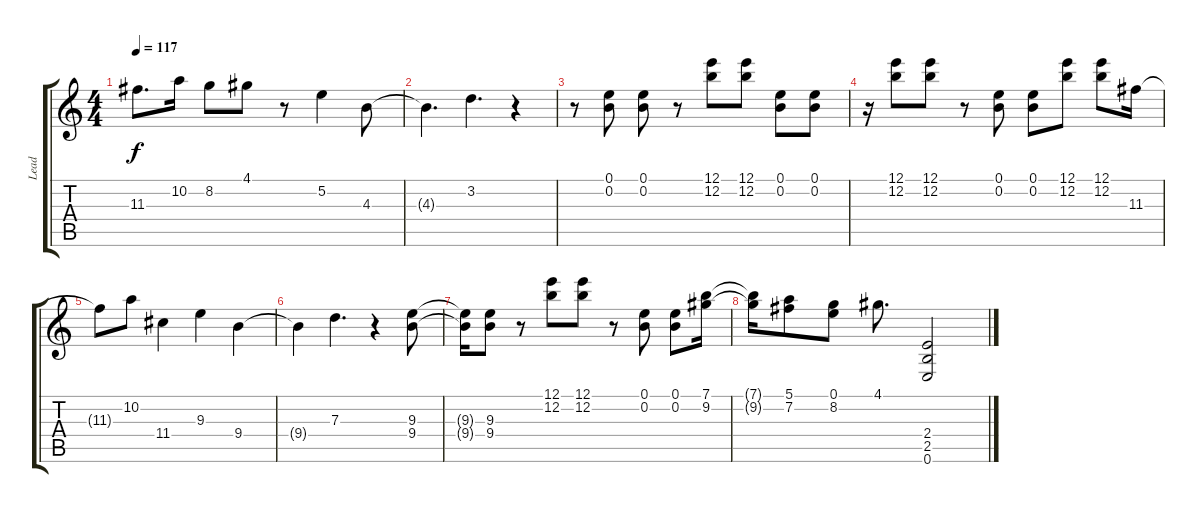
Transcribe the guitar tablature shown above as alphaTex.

\track ("Lead" "Lead") {instrument overdrivenguitar}
\staff {score tabs}
\tuning (E4 B3 G3 D3 A2 E2) {hide}
\ts (4 4)
\tempo 117
\clef g2
\ks c
11.3{t}.8{d dy f} 10.2.16 8.2.8 4.1.8 r.8 5.2.4 4.3.8 |
4.3{t}.4{d} 3.2.4{d} r.4 |
r.8 (0.1 0.2).8 (0.1 0.2).8 r.8 (12.1 12.2).8 (12.1 12.2).8 (0.1 0.2).8 (0.1 0.2).8 |
r.16 (12.1 12.2).8 (12.1 12.2).8 r.8 (0.1 0.2).8 (0.1 0.2).8 (12.1 12.2).8 (12.1 12.2).8 11.3.16 |
11.3{t}.8 10.2.8 11.4.4 9.3.4 9.4.4 |
9.4{t}.4 7.3.4{d} r.4 (9.3 9.4).8 |
(9.3{t} 9.4{t}).16 (9.3 9.4).8 r.8 (12.1 12.2).8 (12.1 12.2).8 r.8 (0.1 0.2).8 (0.1 0.2).8 (7.1 9.2).16 |
(7.1{t} 9.2{t}).16 (5.1 7.2).8 (0.1 8.2).8 4.1.8{d} (2.4 2.5 0.6).2
